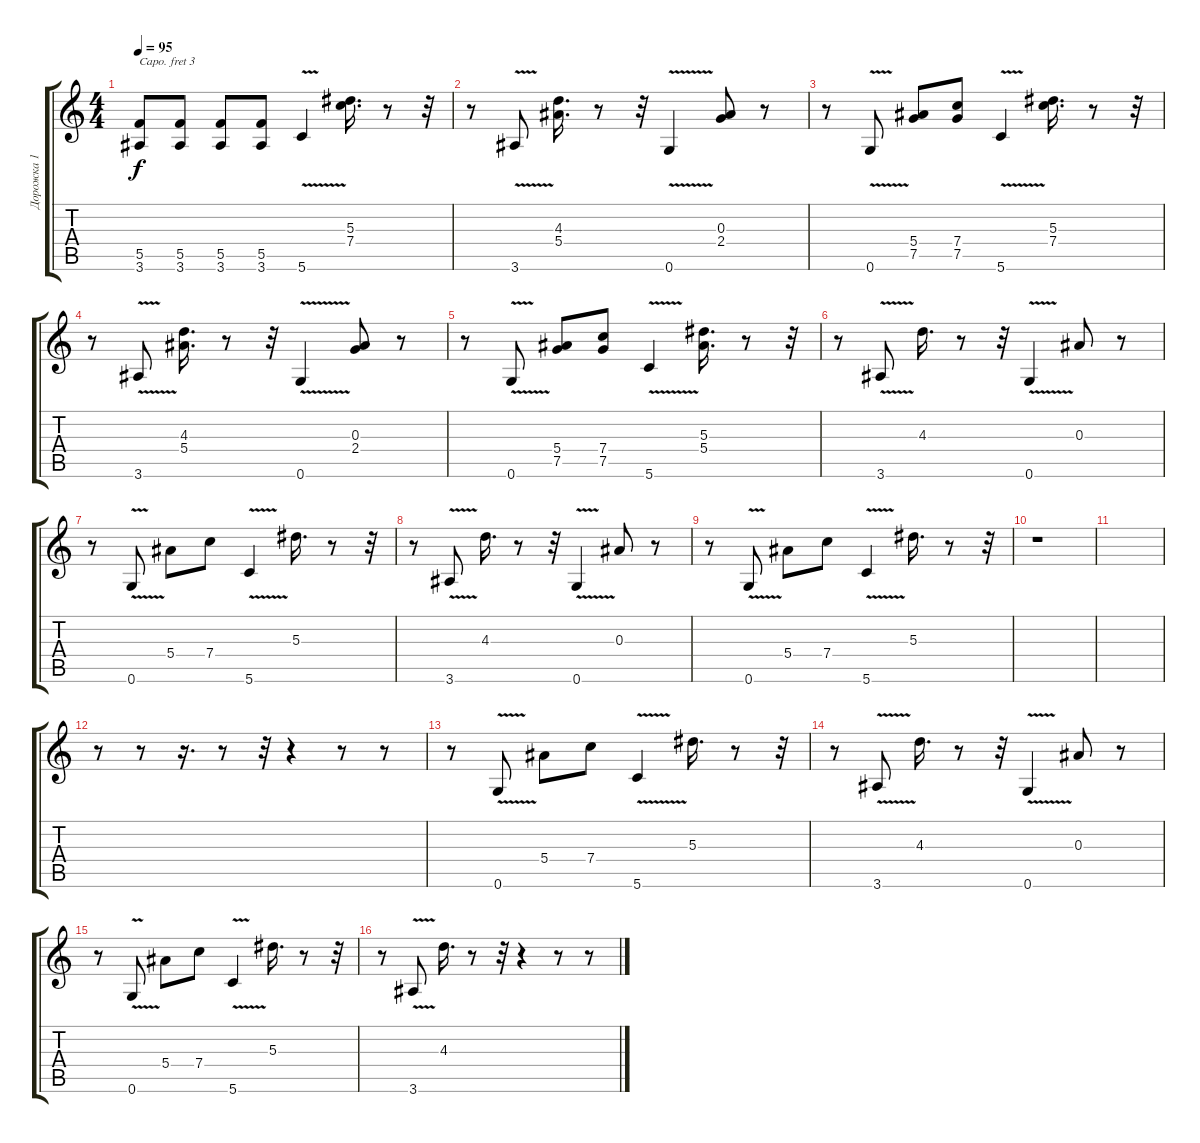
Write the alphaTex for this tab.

\track ("Дорожка 1" "Дорожка 1") {instrument acousticguitarsteel}
\staff {score tabs}
\capo 3
\tuning (E4 B3 G3 D3 A2 E2) {hide}
\ts (4 4)
\tempo 95
\clef g2
\ks c
(5.5 3.6).8{dy f} (5.5 3.6).8 (5.5 3.6).8 (5.5 3.6).8 5.6{v}.4{instrument acousticguitarsteel} (5.3 7.4).16{d} r.8 r.32 |
r.8 3.6{v}.8 (4.3 5.4).16{d} r.8 r.32 0.6{v}.4 (0.3 2.4).8 r.8 |
r.8 0.6{v}.8 (5.4 7.5).8 (7.4 7.5).8 5.6{v}.4 (5.3 7.4).16{d} r.8 r.32 |
r.8 3.6{v}.8 (4.3 5.4).16{d} r.8 r.32 0.6{v}.4 (0.3 2.4).8 r.8 |
r.8 0.6{v}.8 (5.4 7.5).8 (7.4 7.5).8 5.6{v}.4 (5.3 5.4).16{d} r.8 r.32 |
r.8 3.6{v}.8 4.3.16{d} r.8 r.32 0.6{v}.4 0.3.8 r.8 |
r.8 0.6{v}.8 5.4.8 7.4.8 5.6{v}.4 5.3.16{d} r.8 r.32 |
r.8 3.6{v}.8 4.3.16{d} r.8 r.32 0.6{v}.4 0.3.8 r.8 |
r.8 0.6{v}.8 5.4.8 7.4.8 5.6{v}.4 5.3.16{d} r.8 r.32 |
r.1 |
|
r.8 r.8 r.16{d} r.8 r.32 r.4 r.8 r.8 |
r.8 0.6{v}.8 5.4.8 7.4.8 5.6{v}.4 5.3.16{d} r.8 r.32 |
r.8 3.6{v}.8 4.3.16{d} r.8 r.32 0.6{v}.4 0.3.8 r.8 |
r.8 0.6{v}.8 5.4.8 7.4.8 5.6{v}.4 5.3.16{d} r.8 r.32 |
r.8 3.6{v}.8 4.3.16{d} r.8 r.32 r.4 r.8 r.8
